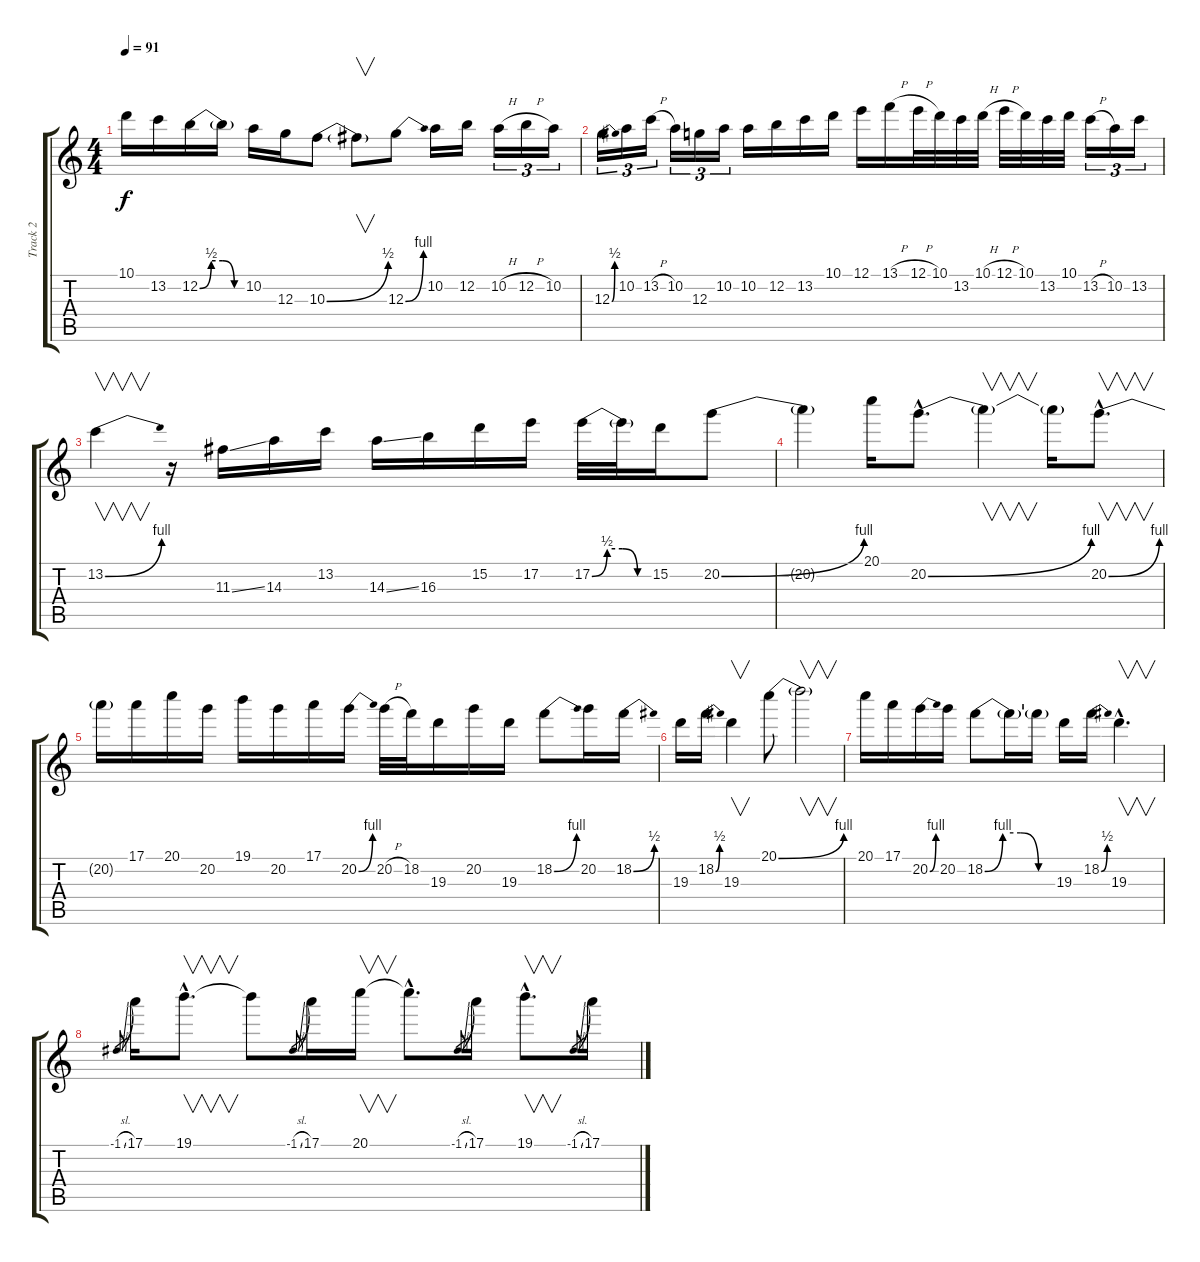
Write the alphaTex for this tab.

\track ("Track 2" "Track 2") {instrument distortionguitar}
\staff {score tabs}
\tuning (E4 B3 G3 D3 A2 D2) {hide}
\ts (4 4)
\tempo 91
\clef g2
\ks c
10.1.16{dy f} 13.2.16 12.2{be (custom 0 0 15 2 30 2 45 0 60 0)}.16 12.2{t}.16 10.2.16 12.3.16 10.3{be (bend 0 0 60 2)}.8 10.3{t}.8{v} 12.3{be (bend 0 0 60 4)}.8 10.2.16 12.2.16 10.2{h}.16{tu (3 2)} 12.2{h}.16{tu (3 2)} 10.2.16{tu (3 2)} |
12.3{be (bend 0 0 60 2)}.16{tu (3 2)} 10.2.16{tu (3 2)} 13.2{h}.16{tu (3 2)} 10.2.16{tu (3 2)} 12.3.16{tu (3 2)} 10.2.16{tu (3 2)} 10.2.16 12.2.16 13.2.16 10.1.16 12.1.16 13.1{h}.16 12.1{h}.32 10.1.32 13.2.32 10.1{h}.32 12.1{h}.32 10.1.32 13.2.32 10.1.32 13.2{h}.16{tu (3 2)} 10.2.16{tu (3 2)} 13.2.16{tu (3 2)} |
13.2{be (bend 0 0 60 4)}.4{v} r.16 11.3{ss}.16 14.3.16 13.2.16 14.3{ss}.16 16.3.16 15.2.16 17.2.16 17.2{be (custom 0 0 15 2 30 2 45 0 60 0)}.32 17.2{t}.32 15.2.16 20.2{be (bend 0 0 60 4)}.8 |
20.2{t}.4 20.1.16 20.2{be (bend 0 0 60 4) hac}.8{d} 20.2{t}.4{v} 20.2{t}.16 20.2{be (bend 0 0 60 4) hac}.8{v d} |
20.2{t}.16 17.1.16 20.1.16 20.2.16 19.1.16 20.2.16 17.1.16 20.2{be (bend 0 0 60 4)}.16 20.2{h}.32 18.2.32 19.3.16 20.2.16 19.3.16 18.2{be (bend 0 0 60 4)}.8 20.2.16 18.2{be (bend 0 0 60 2)}.16 |
19.3.16 18.2{be (bend 0 0 60 2)}.16 19.3.4{v} 20.1{be (bend 0 0 60 4)}.8 20.1{t}.2{v} |
20.1.16 17.1.16 20.2{be (bend 0 0 60 4)}.16 20.2.16 18.2{be (custom 0 0 15 4 30 4 45 0 60 0)}.8 18.2{t}.16 18.2{t}.16 19.3.16 18.2{be (bend 0 0 60 2)}.16 19.3{hac}.4{v d} |
-1.1{sl}.8{gr} 17.1.16 19.1{hac}.8{v d} 19.1{t}.8 -1.1{sl}.8{gr} 17.1.16 20.1.16{v} 20.1{hac t}.8{d} -1.1{sl}.8{gr} 17.1.16 19.1{hac}.8{v d} -1.1{sl}.8{gr} 17.1.16
